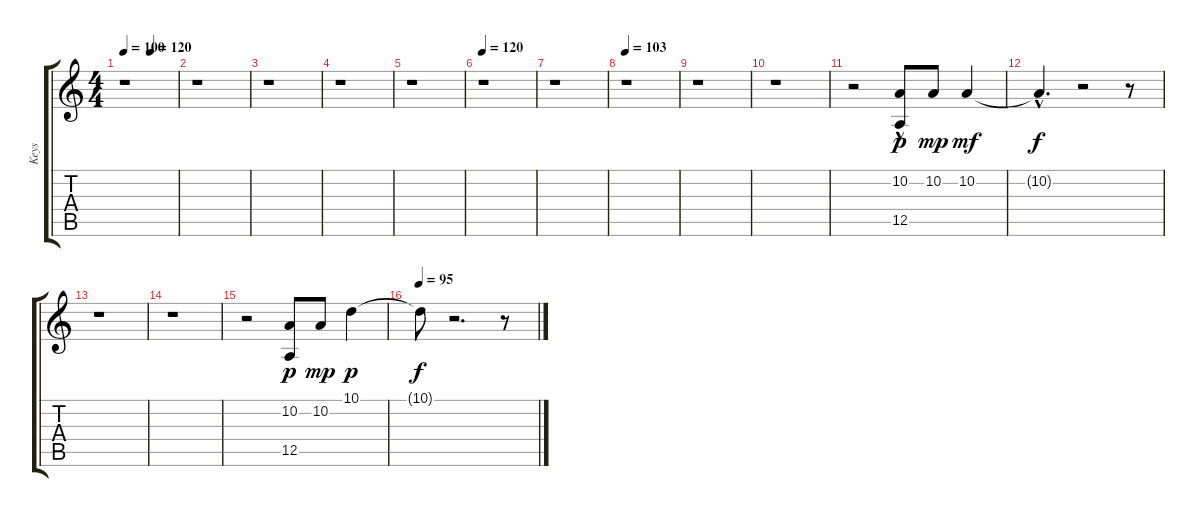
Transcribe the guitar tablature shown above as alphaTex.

\track ("Keys" "Keys") {instrument pad2warm}
\staff {score tabs}
\tuning (E4 B3 G3 D3 A2 E2) {hide}
\ts (4 4)
\tempo 100
\tempo (120 0.5)
\clef g2
\ks c
r.1{dy f} |
r.1 |
r.1 |
r.1 |
r.1 |
\tempo 120
r.1 |
r.1 |
\tempo 103
r.1 |
r.1 |
r.1 |
r.2 (10.2 12.5{hac}).8{dy p} 10.2.8{dy mp} 10.2.4{dy mf} |
10.2{hac t}.4{d dy f} r.2 r.8 |
r.1 |
r.1 |
r.2 (10.2 12.5).8{dy p} 10.2.8{dy mp} 10.1.4{dy p} |
\tempo 95
10.1{t}.8{dy f} r.2{d} r.8
